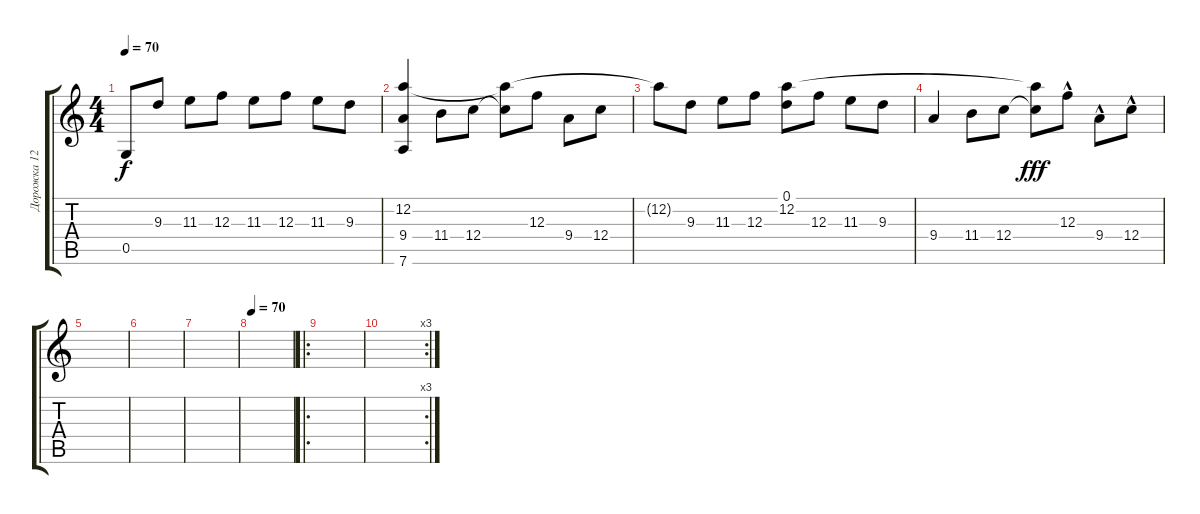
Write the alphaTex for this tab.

\track ("Дорожка 12" "Дорожка 12") {instrument acousticguitarsteel}
\staff {score tabs}
\tuning (D4 A3 F3 C3 G2 D2) {hide}
\ts (4 4)
\tempo 70
\clef g2
\ks c
0.5.8{dy f} 9.3.8 11.3.8 12.3.8 11.3.8 12.3.8 11.3.8 9.3.8 |
(12.2 9.4 7.6).4{volume 9} 11.4.8 12.4.8 (12.2{t} 12.4{t}).8 12.3.8 9.4.8 12.4.8 |
12.2{t}.8 9.3.8 11.3.8 12.3.8 (0.1 12.2).8 12.3.8 11.3.8 9.3.8 |
9.4.4 11.4.8 12.4.8 (12.2{t} 12.4{t}).8{dy fff} 12.3{hac}.8{balance 0 instrument marimba} 9.4{hac}.8 12.4{hac}.8 |
|
|
|
\tempo 70
|
\ro
|
\rc 3
